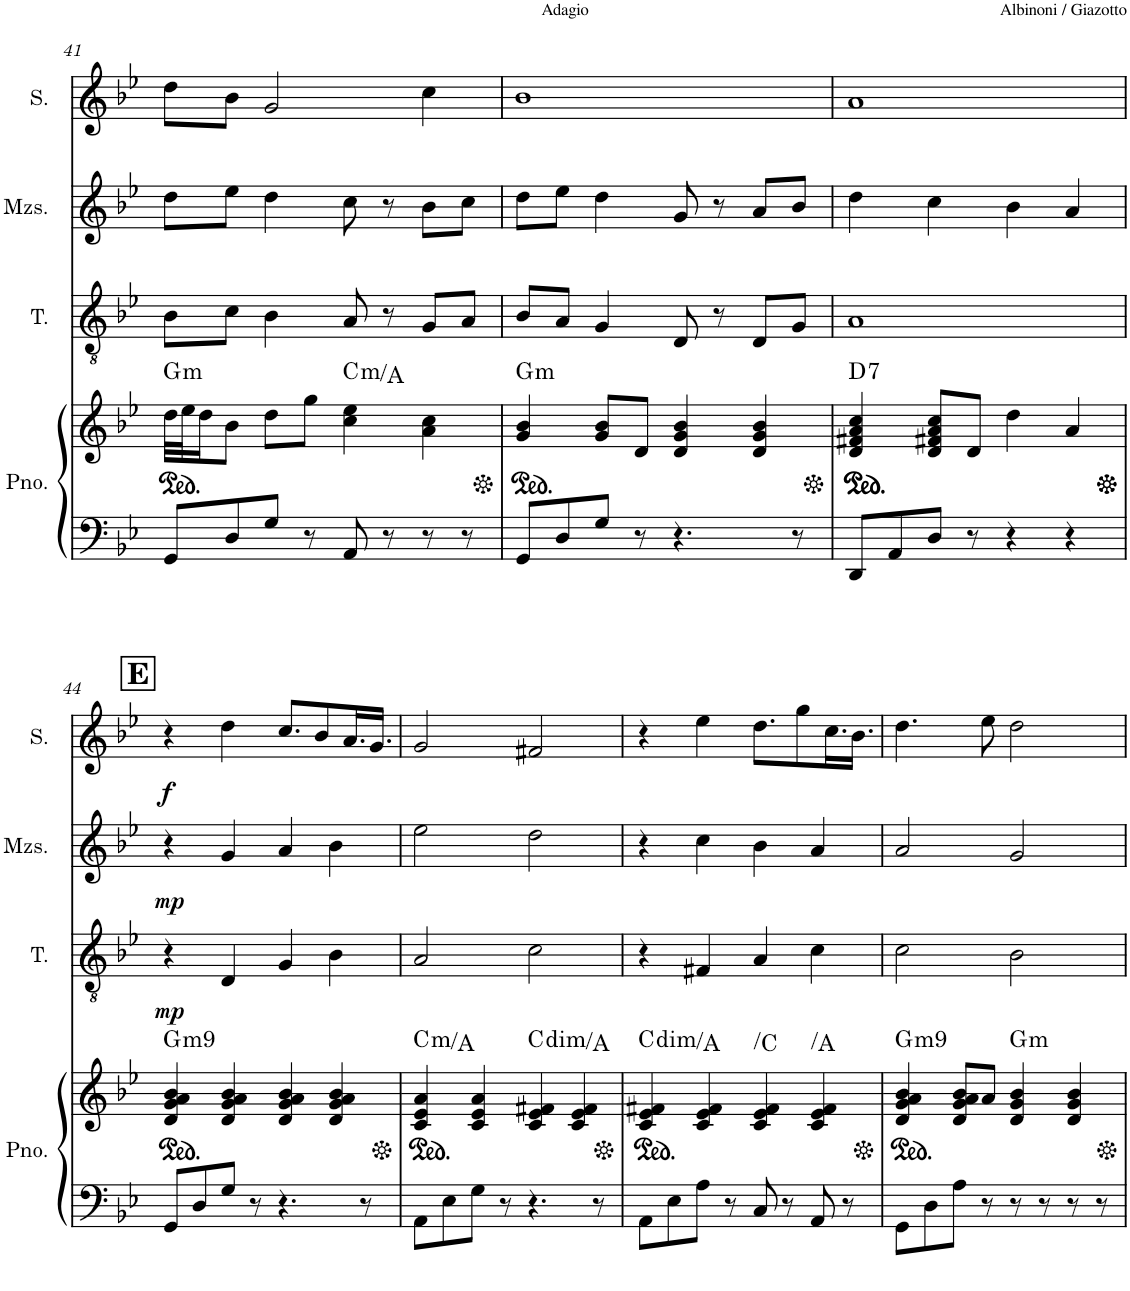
**kern	**kern	**harte	**kern	**dynam	**kern	**dynam	**kern	**dynam
*part4	*part4	*part4	*part3	*part3	*part2	*part2	*part1	*part1
*staff5	*staff4	*	*staff3	*staff3	*staff2	*staff2	*staff1	*staff1
*I"Piano	*	*	*I"Ténor	*	*I"Mezzo-soprano	*	*I"Soprano	*
*I'Pno.	*	*	*I'T.	*	*I'Mzs.	*	*I'S.	*
!!LO:PB:g=z
*clefF4	*clefG2	*	*clefGv2	*	*clefG2	*	*clefG2	*
*k[b-e-]	*k[b-e-]	*	*k[b-e-]	*	*k[b-e-]	*	*k[b-e-]	*
*M4/4	*M4/4	*	*M4/4	*	*M4/4	*	*M4/4	*
*	*ped	*	*	*	*	*	*	*
=41	=41	=41	=41	=41	=41	=41	=41	=41
!	!	!LO:H:kt=m	!	!	!	!	!	!
8GG/L	32dd\LLL	G:min	8B-\L	.	8dd\L	.	8dd\L	.
.	32ee-\J	.	.	.	.	.	.	.
.	16dd\J	.	.	.	.	.	.	.
8D/	8b-\J	.	8c\J	.	8ee-\J	.	8b-\J	.
8G/J	8dd\L	.	4B-\	.	4dd\	.	2g/	.
8r	8gg\J	.	.	.	.	.	.	.
!	!	!LO:H:kt=m	!	!	!	!	!	!
8AA/	4cc\ 4ee-\	C:min/6	8A/	.	8cc\	.	.	.
8r	.	.	8r	.	8r	.	.	.
8r	4a\ 4cc\	.	8G/L	.	8b-\L	.	4cc\	.
8r	.	.	8A/J	.	8cc\J	.	.	.
=42	=42	=42	=42	=42	=42	=42	=42	=42
*	*Xped	*	*	*	*	*	*	*
*	*ped	*	*	*	*	*	*	*
!	!	!LO:H:kt=m	!	!	!	!	!	!
8GG/L	4g/ 4b-/	G:min	8B-/L	.	8dd\L	.	1b-	.
8D/	.	.	8A/J	.	8ee-\J	.	.	.
8G/J	8g/ 8b-/L	.	4G/	.	4dd\	.	.	.
8r	8d/J	.	.	.	.	.	.	.
4.r	4d/ 4g/ 4b-/	.	8D/	.	8g/	.	.	.
.	.	.	8r	.	8r	.	.	.
.	4d/ 4g/ 4b-/	.	8D/L	.	8a/L	.	.	.
8r	.	.	8G/J	.	8b-/J	.	.	.
=43	=43	=43	=43	=43	=43	=43	=43	=43
*	*Xped	*	*	*	*	*	*	*
*	*ped	*	*	*	*	*	*	*
!	!	!LO:H:kt=7	!	!	!	!	!	!
8DD/L	4d/ 4f#X/ 4a/ 4cc/	D:7	1A	.	4dd\	.	1a	.
8AA/	.	.	.	.	.	.	.	.
*	*ped	*	*	*	*	*	*	*
8D/J	8d/ 8f#X/ 8a/ 8cc/L	.	.	.	4cc\	.	.	.
8r	8d/J	.	.	.	.	.	.	.
4r	4dd\	.	.	.	4b-\	.	.	.
4r	4a/	.	.	.	4a/	.	.	.
!!LO:LB:g=z
!!LO:REH:place=s1:a:B:cj:fs=14:t=E
=44	=44	=44	=44	=44	=44	=44	=44	=44
*	*Xped	*	*	*	*	*	*	*
*	*Xped	*	*	*	*	*	*	*
*	*ped	*	*	*	*	*	*	*
!	!	!LO:H:kt=m9	!	!LO:DY:b	!	!LO:DY:b	!	!LO:DY:b
8GG/L	4d/ 4g/ 4a/ 4b-/	G:min9	4r	mp	4r	mp	4r	f
8D/	.	.	.	.	.	.	.	.
8G/J	4d/ 4g/ 4a/ 4b-/	.	4D/	.	4g/	.	4dd\	.
8r	.	.	.	.	.	.	.	.
4.r	4d/ 4g/ 4a/ 4b-/	.	4G/	.	4a/	.	8.cc/L	.
.	.	.	.	.	.	.	8b-/	.
.	4d/ 4g/ 4a/ 4b-/	.	4B-\	.	4b-\	.	.	.
.	.	.	.	.	.	.	16.a/L	.
8r	.	.	.	.	.	.	.	.
.	.	.	.	.	.	.	16.g/JJ	.
=45	=45	=45	=45	=45	=45	=45	=45	=45
*	*Xped	*	*	*	*	*	*	*
*	*ped	*	*	*	*	*	*	*
!	!	!LO:H:kt=m	!	!	!	!	!	!
8AA\L	4c/ 4e-/ 4a/	C:min/6	2A/	.	2ee-\	.	2g/	.
8E-\	.	.	.	.	.	.	.	.
8G\J	4c/ 4e-/ 4a/	.	.	.	.	.	.	.
8r	.	.	.	.	.	.	.	.
!	!	!LO:H:kt=dim	!	!	!	!	!	!
4.r	4c/ 4e-/ 4f#X/	C:dim/6	2c\	.	2dd\	.	2f#X/	.
.	4c/ 4e-/ 4f#/	.	.	.	.	.	.	.
8r	.	.	.	.	.	.	.	.
=46	=46	=46	=46	=46	=46	=46	=46	=46
*	*Xped	*	*	*	*	*	*	*
*	*ped	*	*	*	*	*	*	*
!	!	!LO:H:kt=dim	!	!	!	!	!	!
8AA\L	4c/ 4e-/ 4f#X/	C:dim/6	4r	.	4r	.	4r	.
8E-\	.	.	.	.	.	.	.	.
8A\J	4c/ 4e-/ 4f#/	.	4F#X/	.	4cc\	.	4ee-\	.
8r	.	.	.	.	.	.	.	.
!	!	!LO:H:kt=N.C.	!	!	!	!	!	!
8C/	4c/ 4e-/ 4f#/	N	4A/	.	4b-\	.	8.dd\L	.
8r	.	.	.	.	.	.	.	.
.	.	.	.	.	.	.	8gg\	.
!	!	!LO:H:kt=N.C.	!	!	!	!	!	!
8AA/	4c/ 4e-/ 4f#/	N	4c\	.	4a/	.	.	.
.	.	.	.	.	.	.	16.cc\L	.
8r	.	.	.	.	.	.	.	.
.	.	.	.	.	.	.	16.b-\JJ	.
=47	=47	=47	=47	=47	=47	=47	=47	=47
*	*Xped	*	*	*	*	*	*	*
*	*ped	*	*	*	*	*	*	*
!	!	!LO:H:kt=m9	!	!	!	!	!	!
8GG\L	4d/ 4g/ 4a/ 4b-/	G:min9	2c\	.	2a/	.	4.dd\	.
8D\	.	.	.	.	.	.	.	.
8A\J	8d/ 8g/ 8a/ 8b-/L	.	.	.	.	.	.	.
8r	8a/J	.	.	.	.	.	8ee-\	.
!	!	!LO:H:kt=m	!	!	!	!	!	!
8r	4d/ 4g/ 4b-/	G:min	2B-\	.	2g/	.	2dd\	.
8r	.	.	.	.	.	.	.	.
8r	4d/ 4g/ 4b-/	.	.	.	.	.	.	.
8r	.	.	.	.	.	.	.	.
*	*Xped	*	*	*	*	*	*	*
=	=	=	=	=	=	=	=	=
*-	*-	*-	*-	*-	*-	*-	*-	*-
